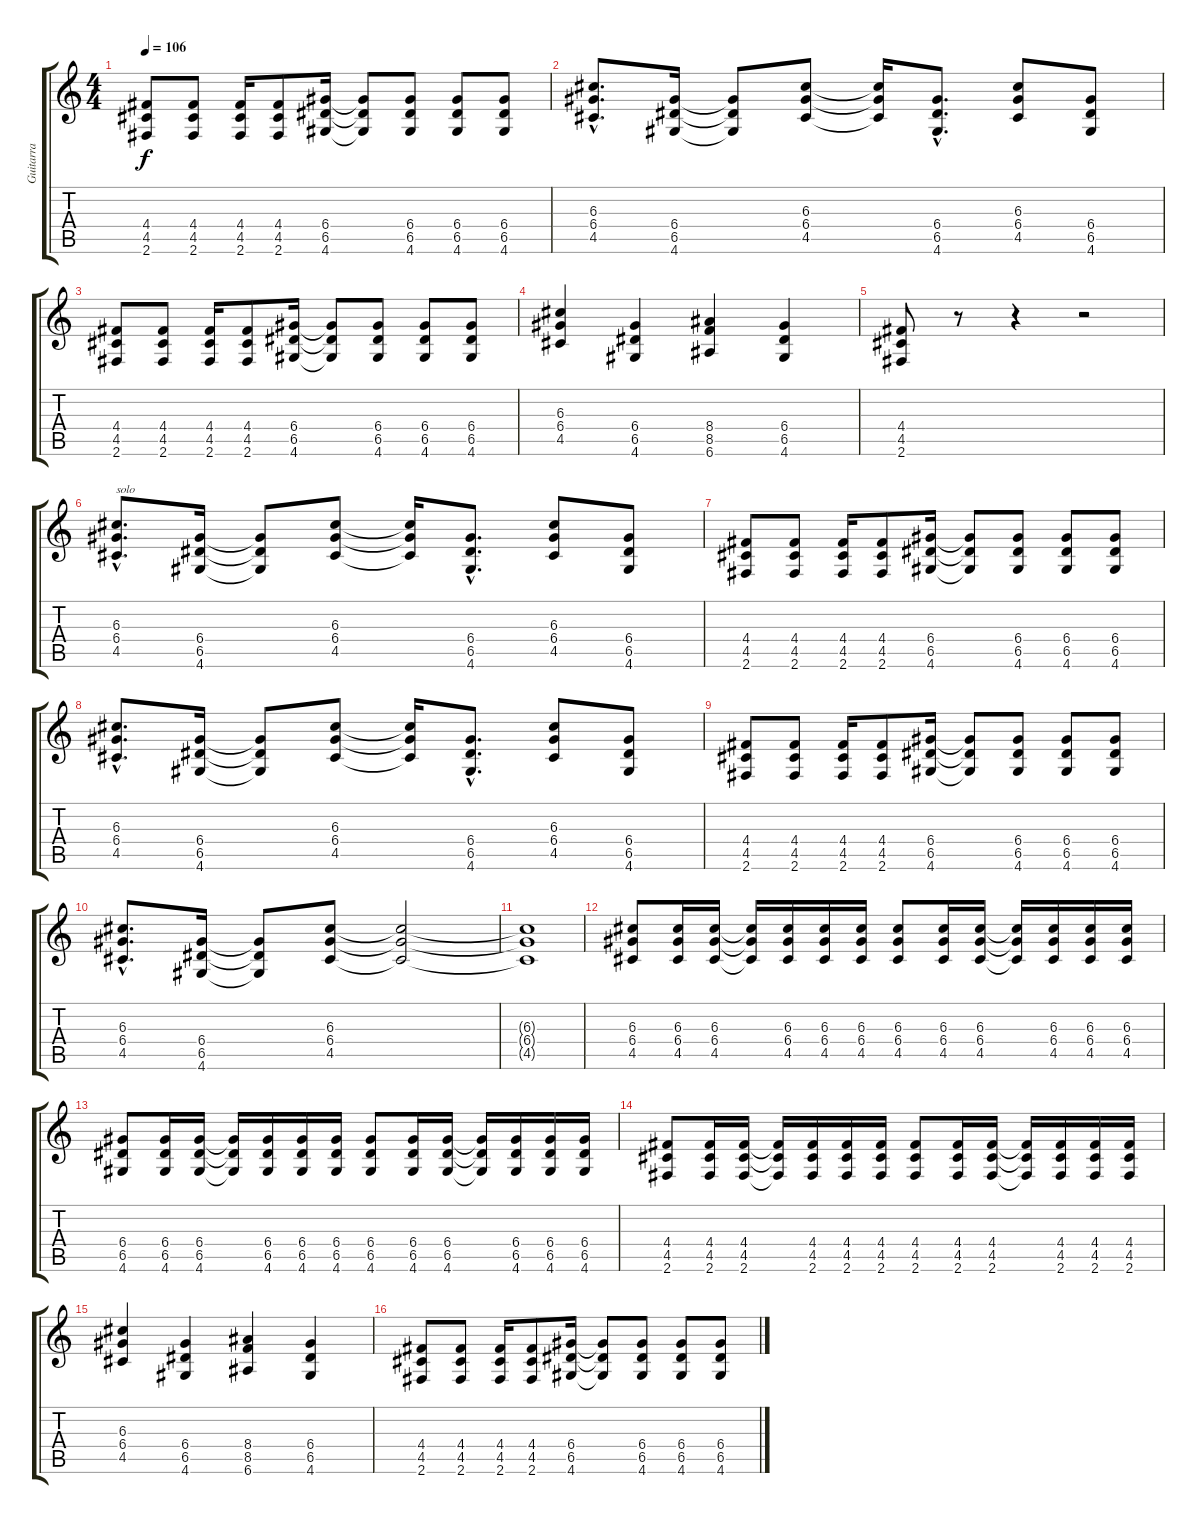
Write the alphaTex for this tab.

\track ("Guitarra" "Guitarra") {instrument distortionguitar}
\staff {score tabs}
\tuning (E4 B3 G3 D3 A2 E2) {hide}
\ts (4 4)
\tempo 106
\clef g2
\ks c
(4.4 4.5 2.6).8{dy f} (4.4 4.5 2.6).8 (4.4 4.5 2.6).16 (4.4 4.5 2.6).8 (6.4 6.5 4.6).16 (6.4{t} 6.5{t} 4.6{t}).8 (6.4 6.5 4.6).8 (6.4 6.5 4.6).8 (6.4 6.5 4.6).8 |
(6.3{hac} 6.4{hac} 4.5{hac}).8{d} (6.4 6.5 4.6).16 (6.4{t} 6.5{t} 4.6{t}).8 (6.3 6.4 4.5).8 (6.3{t} 6.4{t} 4.5{t}).16 (6.4{hac} 6.5{hac} 4.6{hac}).8{d} (6.3 6.4 4.5).8 (6.4 6.5 4.6).8 |
(4.4 4.5 2.6).8 (4.4 4.5 2.6).8 (4.4 4.5 2.6).16 (4.4 4.5 2.6).8 (6.4 6.5 4.6).16 (6.4{t} 6.5{t} 4.6{t}).8 (6.4 6.5 4.6).8 (6.4 6.5 4.6).8 (6.4 6.5 4.6).8 |
(6.3 6.4 4.5).4 (6.4 6.5 4.6).4 (8.4 8.5 6.6).4 (6.4 6.5 4.6).4 |
(4.4 4.5 2.6).8 r.8 r.4 r.2 |
(6.3{hac} 6.4{hac} 4.5{hac}).8{d txt "solo"} (6.4 6.5 4.6).16 (6.4{t} 6.5{t} 4.6{t}).8 (6.3 6.4 4.5).8 (6.3{t} 6.4{t} 4.5{t}).16 (6.4{hac} 6.5{hac} 4.6{hac}).8{d} (6.3 6.4 4.5).8 (6.4 6.5 4.6).8 |
(4.4 4.5 2.6).8 (4.4 4.5 2.6).8 (4.4 4.5 2.6).16 (4.4 4.5 2.6).8 (6.4 6.5 4.6).16 (6.4{t} 6.5{t} 4.6{t}).8 (6.4 6.5 4.6).8 (6.4 6.5 4.6).8 (6.4 6.5 4.6).8 |
(6.3{hac} 6.4{hac} 4.5{hac}).8{d} (6.4 6.5 4.6).16 (6.4{t} 6.5{t} 4.6{t}).8 (6.3 6.4 4.5).8 (6.3{t} 6.4{t} 4.5{t}).16 (6.4{hac} 6.5{hac} 4.6{hac}).8{d} (6.3 6.4 4.5).8 (6.4 6.5 4.6).8 |
(4.4 4.5 2.6).8 (4.4 4.5 2.6).8 (4.4 4.5 2.6).16 (4.4 4.5 2.6).8 (6.4 6.5 4.6).16 (6.4{t} 6.5{t} 4.6{t}).8 (6.4 6.5 4.6).8 (6.4 6.5 4.6).8 (6.4 6.5 4.6).8 |
(6.3{hac} 6.4{hac} 4.5{hac}).8{d} (6.4 6.5 4.6).16 (6.4{t} 6.5{t} 4.6{t}).8 (6.3 6.4 4.5).8{volume 6} (6.3{t} 6.4{t} 4.5{t}).2 |
(6.3{t} 6.4{t} 4.5{t}).1 |
(6.3 6.4 4.5).8{volume 13} (6.3 6.4 4.5).16 (6.3 6.4 4.5).16 (6.3{t} 6.4{t} 4.5{t}).16 (6.3 6.4 4.5).16 (6.3 6.4 4.5).16 (6.3 6.4 4.5).16 (6.3 6.4 4.5).8 (6.3 6.4 4.5).16 (6.3 6.4 4.5).16 (6.3{t} 6.4{t} 4.5{t}).16 (6.3 6.4 4.5).16 (6.3 6.4 4.5).16 (6.3 6.4 4.5).16 |
(6.4 6.5 4.6).8 (6.4 6.5 4.6).16 (6.4 6.5 4.6).16 (6.4{t} 6.5{t} 4.6{t}).16 (6.4 6.5 4.6).16 (6.4 6.5 4.6).16 (6.4 6.5 4.6).16 (6.4 6.5 4.6).8 (6.4 6.5 4.6).16 (6.4 6.5 4.6).16 (6.4{t} 6.5{t} 4.6{t}).16 (6.4 6.5 4.6).16 (6.4 6.5 4.6).16 (6.4 6.5 4.6).16 |
(4.4 4.5 2.6).8 (4.4 4.5 2.6).16 (4.4 4.5 2.6).16 (4.4{t} 4.5{t} 2.6{t}).16 (4.4 4.5 2.6).16 (4.4 4.5 2.6).16 (4.4 4.5 2.6).16 (4.4 4.5 2.6).8 (4.4 4.5 2.6).16 (4.4 4.5 2.6).16 (4.4{t} 4.5{t} 2.6{t}).16 (4.4 4.5 2.6).16 (4.4 4.5 2.6).16 (4.4 4.5 2.6).16 |
(6.3 6.4 4.5).4 (6.4 6.5 4.6).4 (8.4 8.5 6.6).4 (6.4 6.5 4.6).4 |
(4.4 4.5 2.6).8 (4.4 4.5 2.6).8 (4.4 4.5 2.6).16 (4.4 4.5 2.6).8 (6.4 6.5 4.6).16 (6.4{t} 6.5{t} 4.6{t}).8 (6.4 6.5 4.6).8 (6.4 6.5 4.6).8 (6.4 6.5 4.6).8
